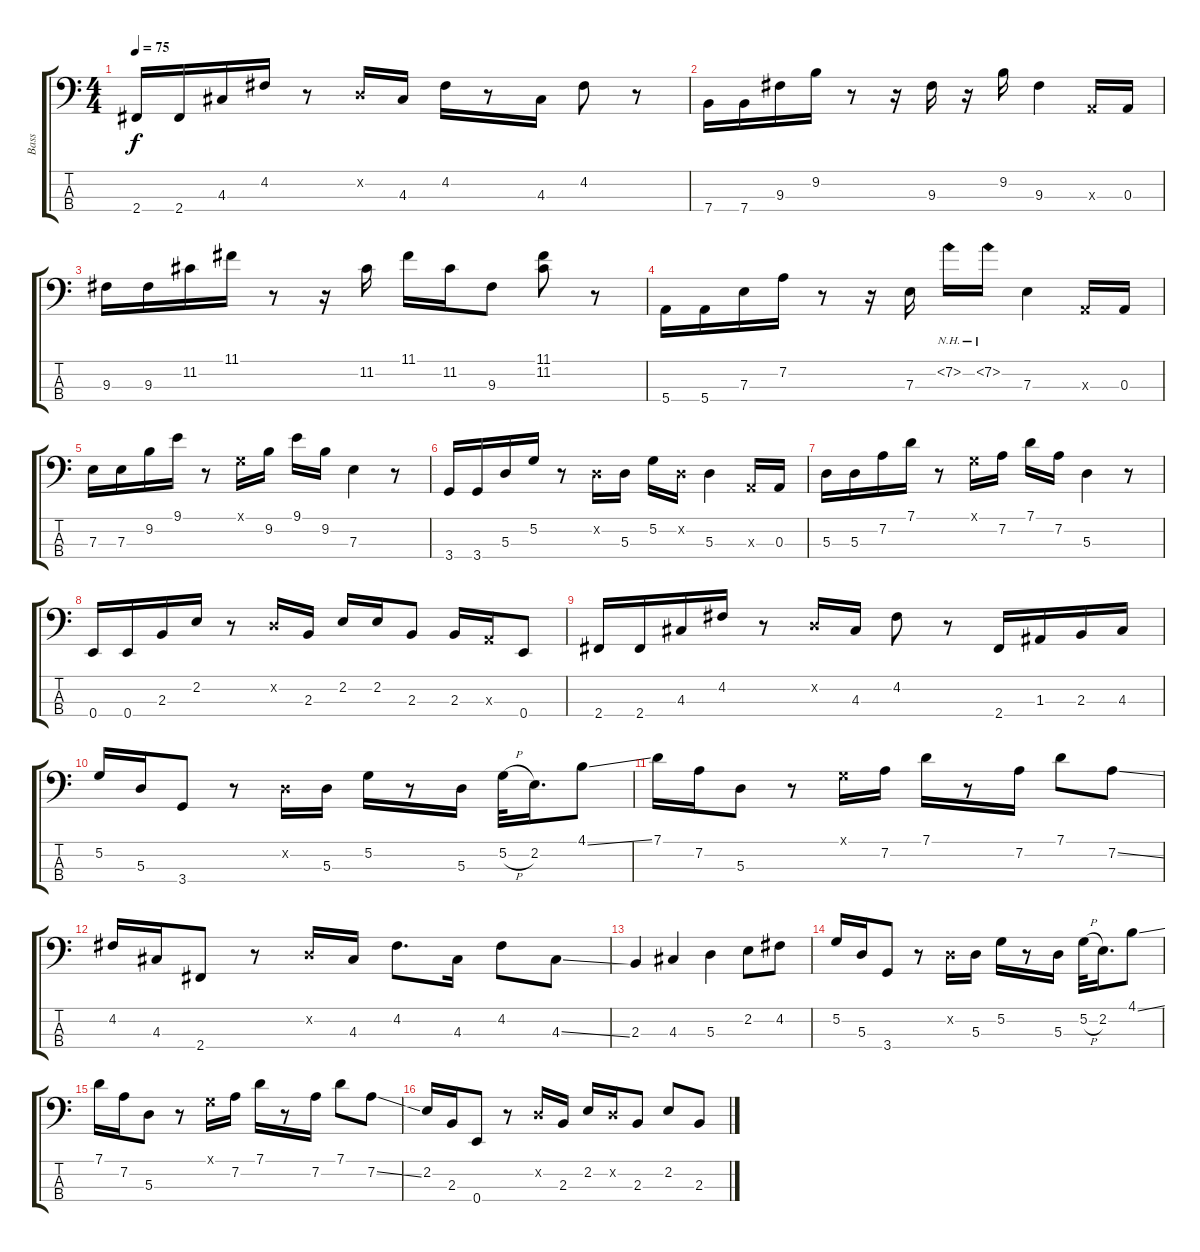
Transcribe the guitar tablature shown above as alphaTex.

\track ("Bass" "Bass") {instrument acousticbass}
\staff {score tabs}
\tuning (G2 D2 A1 E1) {hide}
\ts (4 4)
\tempo 75
\clef f4
\ks c
2.4.16{dy f} 2.4.16 4.3.16 4.2.16 r.8 0.2{x}.16 4.3.16 4.2.16 r.8 4.3.16 4.2.8 r.8 |
7.4.16 7.4.16 9.3.16 9.2.16 r.8 r.16 9.3.16 r.16 9.2.16 9.3.4 0.3{x}.16 0.3.16 |
9.3.16 9.3.16 11.2.16 11.1.16 r.8 r.16 11.2.16 11.1.16 11.2.16 9.3.8 (11.1 11.2).8 r.8 |
5.4.16 5.4.16 7.3.16 7.2.16 r.8 r.16 7.3.16 7.2{nh}.16 7.2{nh}.16 7.3.4 0.3{x}.16 0.3.16 |
7.3.16 7.3.16 9.2.16 9.1.16 r.8 0.1{x}.16 9.2.16 9.1.16 9.2.16 7.3.4 r.8 |
3.4.16 3.4.16 5.3.16 5.2.16 r.8 0.2{x}.16 5.3.16 5.2.16 0.2{x}.16 5.3.4 0.3{x}.16 0.3.16 |
5.3.16 5.3.16 7.2.16 7.1.16 r.8 0.1{x}.16 7.2.16 7.1.16 7.2.16 5.3.4 r.8 |
0.4.16 0.4.16 2.3.16 2.2.16 r.8 0.2{x}.16 2.3.16 2.2.16 2.2.16 2.3.8 2.3.16 0.3{x}.16 0.4.8 |
2.4.16 2.4.16 4.3.16 4.2.16 r.8 0.2{x}.16 4.3.16 4.2.8 r.8 2.4.16 1.3.16 2.3.16 4.3.16 |
5.2.16 5.3.16 3.4.8 r.8 0.2{x}.16 5.3.16 5.2.16 r.8 5.3.16 5.2{h}.32 2.2.16{d} 4.1{ss}.8 |
7.1.16 7.2.16 5.3.8 r.8 0.1{x}.16 7.2.16 7.1.16 r.8 7.2.16 7.1.8 7.2{ss}.8 |
4.2.16 4.3.16 2.4.8 r.8 0.2{x}.16 4.3.16 4.2.8{d} 4.3.16 4.2.8 4.3{ss}.8 |
2.3.4 4.3.4 5.3.4 2.2.8 4.2.8 |
5.2.16 5.3.16 3.4.8 r.8 0.2{x}.16 5.3.16 5.2.16 r.8 5.3.16 5.2{h}.32 2.2.16{d} 4.1{ss}.8 |
7.1.16 7.2.16 5.3.8 r.8 0.1{x}.16 7.2.16 7.1.16 r.8 7.2.16 7.1.8 7.2{ss}.8 |
2.2.16 2.3.16 0.4.8 r.8 0.2{x}.16 2.3.16 2.2.16 0.2{x}.16 2.3.8 2.2.8 2.3.8
